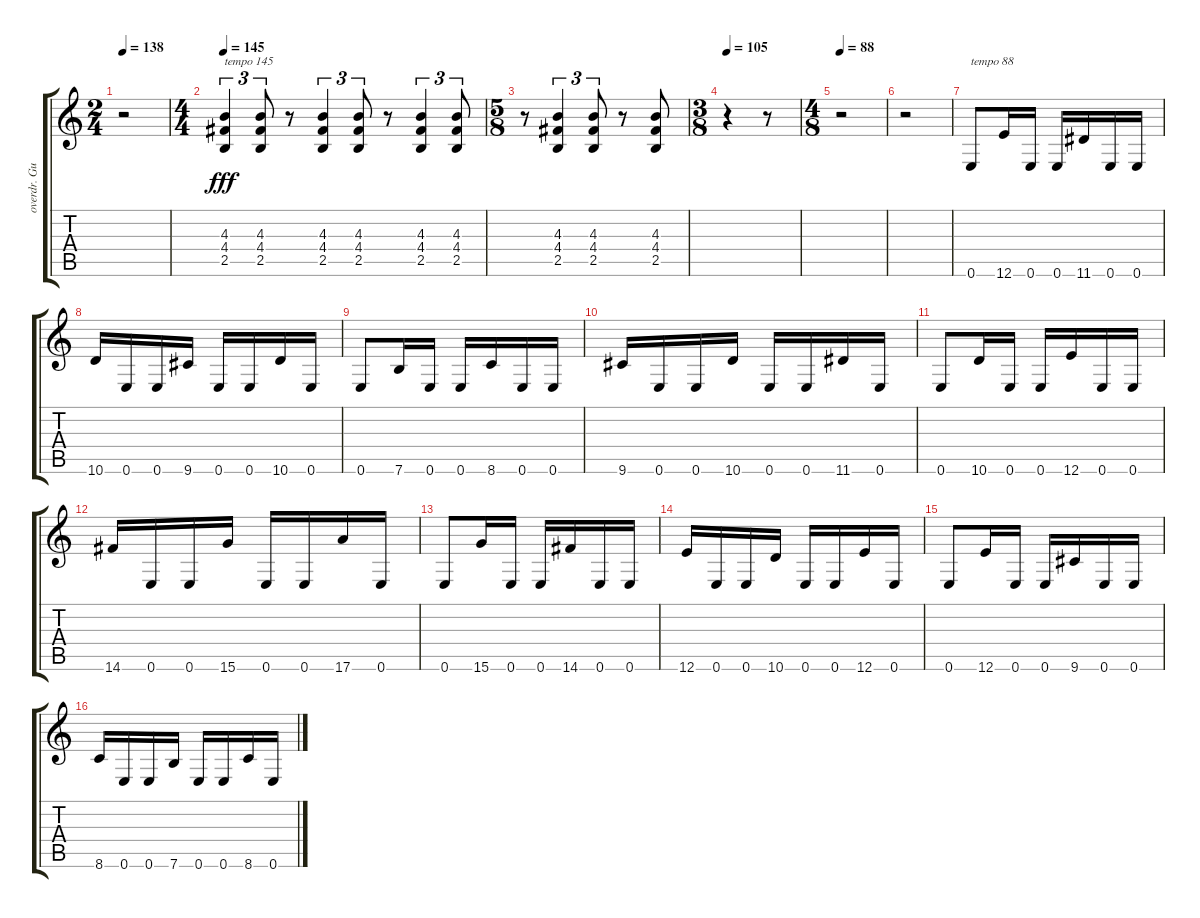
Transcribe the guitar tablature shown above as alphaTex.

\track ("overdr. Guitar" "overdr. Gu") {instrument overdrivenguitar}
\staff {score tabs}
\tuning (E4 B3 G3 D3 A2 E2) {hide}
\ts (2 4)
\tempo 138
\clef g2
\ks c
r.2{dy fff} |
\ts (4 4)
\tempo 145
(4.3 4.4 2.5).4{tu (3 2) txt "tempo 145"} (4.3 4.4 2.5).8{tu (3 2)} r.8 (4.3 4.4 2.5).4{tu (3 2)} (4.3 4.4 2.5).8{tu (3 2)} r.8 (4.3 4.4 2.5).4{tu (3 2)} (4.3 4.4 2.5).8{tu (3 2)} |
\ts (5 8)
r.8 (4.3 4.4 2.5).4{tu (3 2)} (4.3 4.4 2.5).8{tu (3 2)} r.8 (4.3 4.4 2.5).8 |
\ts (3 8)
\tempo 105
r.4 r.8 |
\ts (4 8)
\tempo 88
r.2 |
r.2{volume 0} |
0.6.8{txt "tempo 88" volume 8} 12.6.16 0.6.16 0.6.16 11.6.16 0.6.16 0.6.16 |
10.6.16 0.6.16 0.6.16 9.6.16 0.6.16 0.6.16 10.6.16 0.6.16 |
0.6.8{volume 16} 7.6.16 0.6.16 0.6.16 8.6.16 0.6.16 0.6.16 |
9.6.16 0.6.16 0.6.16 10.6.16 0.6.16 0.6.16 11.6.16 0.6.16 |
0.6.8 10.6.16 0.6.16 0.6.16 12.6.16 0.6.16 0.6.16 |
14.6.16 0.6.16 0.6.16 15.6.16 0.6.16 0.6.16 17.6.16 0.6.16 |
0.6.8 15.6.16 0.6.16 0.6.16 14.6.16 0.6.16 0.6.16 |
12.6.16 0.6.16 0.6.16 10.6.16 0.6.16 0.6.16 12.6.16 0.6.16 |
0.6.8 12.6.16 0.6.16 0.6.16 9.6.16 0.6.16 0.6.16 |
8.6.16 0.6.16 0.6.16 7.6.16 0.6.16 0.6.16 8.6.16 0.6.16
